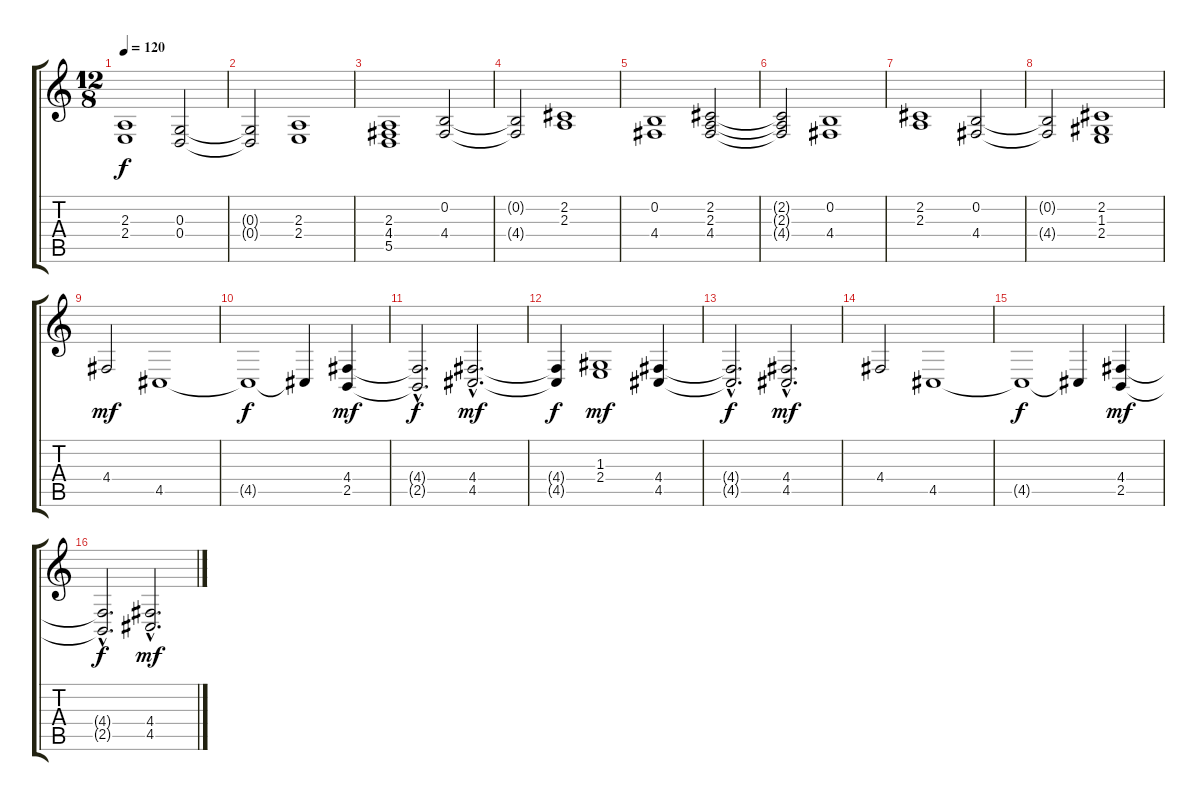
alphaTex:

\track "" {instrument stringensemble2}
\staff {score tabs}
\tuning (E4 B3 G3 D3 A2 E2) {hide}
\ts (12 8)
\tempo 120
\clef g2
\ks c
(2.3 2.4).1{dy f} (0.3 0.4).2 |
(0.3{t} 0.4{t}).2 (2.3 2.4).1 |
(2.3 4.4 5.5).1 (0.2 4.4).2 |
(0.2{t} 4.4{t}).2 (2.2 2.3).1 |
(0.2 4.4).1 (2.2 2.3 4.4).2 |
(2.2{t} 2.3{t} 4.4{t}).2 (0.2 4.4).1 |
(2.2 2.3).1 (0.2 4.4).2 |
(0.2{t} 4.4{t}).2 (2.2 1.3 2.4).1 |
4.4.2{dy mf} 4.5.1 |
4.5{t}.1{dy f} 4.5{t}.4 (4.4 2.5).4{dy mf} |
(4.4{hac t} 2.5{hac t}).2{d dy f} (4.4{hac} 4.5{hac}).2{d dy mf} |
(4.4{t} 4.5{t}).4{dy f} (1.3 2.4).1{dy mf} (4.4 4.5).4 |
(4.4{hac t} 4.5{hac t}).2{d dy f} (4.4{hac} 4.5{hac}).2{d dy mf} |
4.4.2 4.5.1 |
4.5{t}.1{dy f} 4.5{t}.4 (4.4 2.5).4{dy mf} |
(4.4{hac t} 2.5{hac t}).2{d dy f} (4.4{hac} 4.5{hac}).2{d dy mf}
